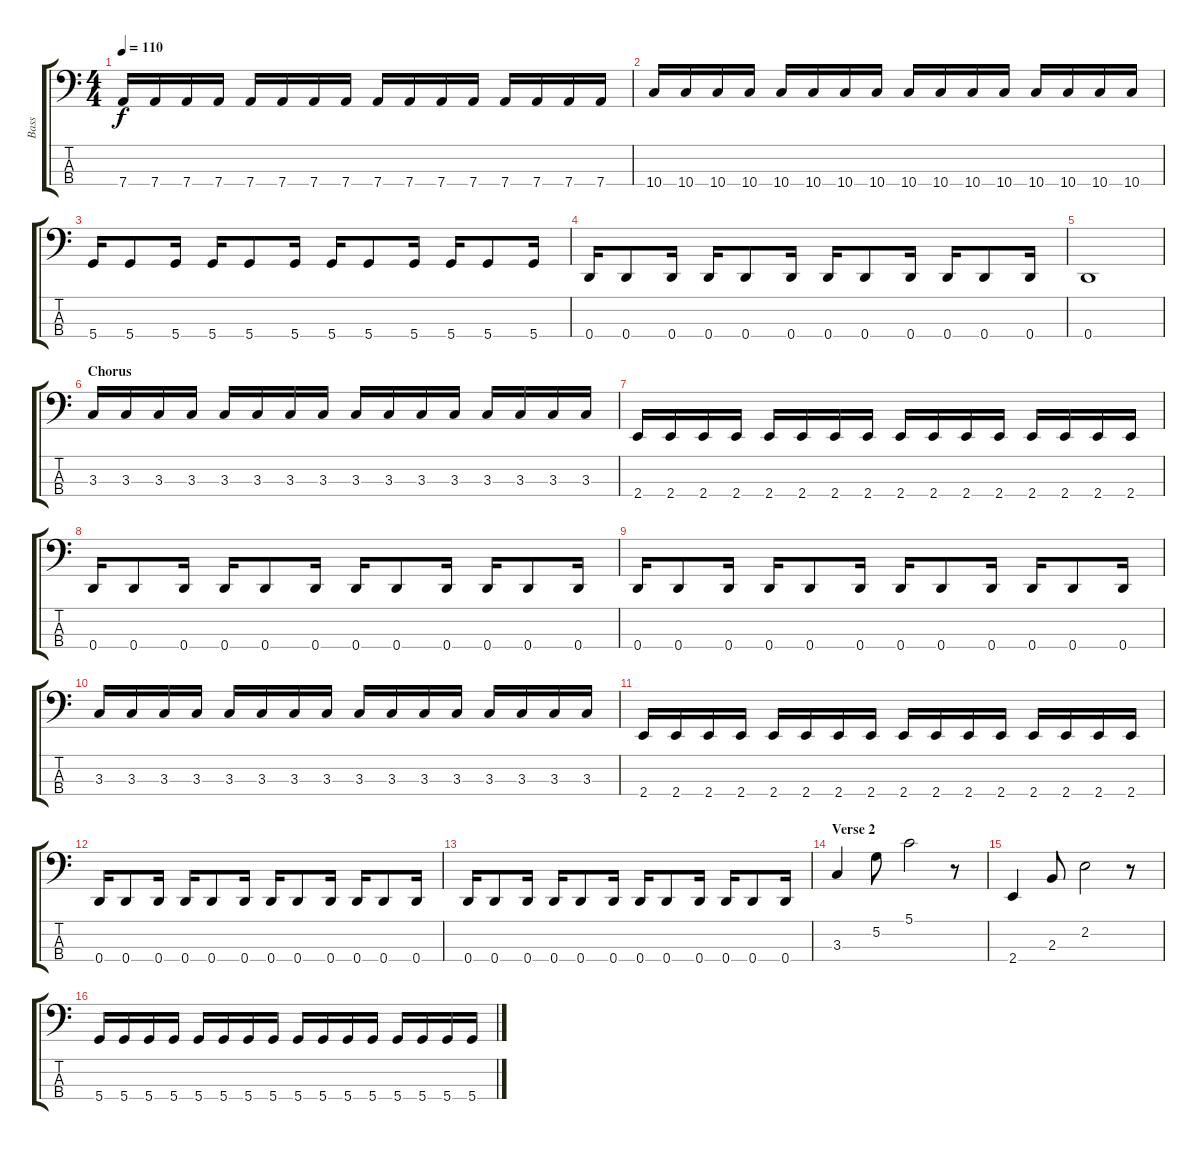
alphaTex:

\track ("Bass" "Bass") {instrument electricbassfinger}
\staff {score tabs}
\tuning (G2 D2 A1 D1) {hide}
\ts (4 4)
\tempo 110
\clef f4
\ks c
7.4.16{dy f} 7.4.16 7.4.16 7.4.16 7.4.16 7.4.16 7.4.16 7.4.16 7.4.16 7.4.16 7.4.16 7.4.16 7.4.16 7.4.16 7.4.16 7.4.16 |
10.4.16 10.4.16 10.4.16 10.4.16 10.4.16 10.4.16 10.4.16 10.4.16 10.4.16 10.4.16 10.4.16 10.4.16 10.4.16 10.4.16 10.4.16 10.4.16 |
5.4.16 5.4.8 5.4.16 5.4.16 5.4.8 5.4.16 5.4.16 5.4.8 5.4.16 5.4.16 5.4.8 5.4.16 |
0.4.16 0.4.8 0.4.16 0.4.16 0.4.8 0.4.16 0.4.16 0.4.8 0.4.16 0.4.16 0.4.8 0.4.16 |
0.4.1 |
\section ("" "Chorus")
3.3.16 3.3.16 3.3.16 3.3.16 3.3.16 3.3.16 3.3.16 3.3.16 3.3.16 3.3.16 3.3.16 3.3.16 3.3.16 3.3.16 3.3.16 3.3.16 |
2.4.16 2.4.16 2.4.16 2.4.16 2.4.16 2.4.16 2.4.16 2.4.16 2.4.16 2.4.16 2.4.16 2.4.16 2.4.16 2.4.16 2.4.16 2.4.16 |
0.4.16 0.4.8 0.4.16 0.4.16 0.4.8 0.4.16 0.4.16 0.4.8 0.4.16 0.4.16 0.4.8 0.4.16 |
0.4.16 0.4.8 0.4.16 0.4.16 0.4.8 0.4.16 0.4.16 0.4.8 0.4.16 0.4.16 0.4.8 0.4.16 |
3.3.16 3.3.16 3.3.16 3.3.16 3.3.16 3.3.16 3.3.16 3.3.16 3.3.16 3.3.16 3.3.16 3.3.16 3.3.16 3.3.16 3.3.16 3.3.16 |
2.4.16 2.4.16 2.4.16 2.4.16 2.4.16 2.4.16 2.4.16 2.4.16 2.4.16 2.4.16 2.4.16 2.4.16 2.4.16 2.4.16 2.4.16 2.4.16 |
0.4.16 0.4.8 0.4.16 0.4.16 0.4.8 0.4.16 0.4.16 0.4.8 0.4.16 0.4.16 0.4.8 0.4.16 |
0.4.16 0.4.8 0.4.16 0.4.16 0.4.8 0.4.16 0.4.16 0.4.8 0.4.16 0.4.16 0.4.8 0.4.16 |
\section ("" "Verse 2")
3.3.4 5.2.8 5.1.2 r.8 |
2.4.4 2.3.8 2.2.2 r.8 |
5.4.16 5.4.16 5.4.16 5.4.16 5.4.16 5.4.16 5.4.16 5.4.16 5.4.16 5.4.16 5.4.16 5.4.16 5.4.16 5.4.16 5.4.16 5.4.16
